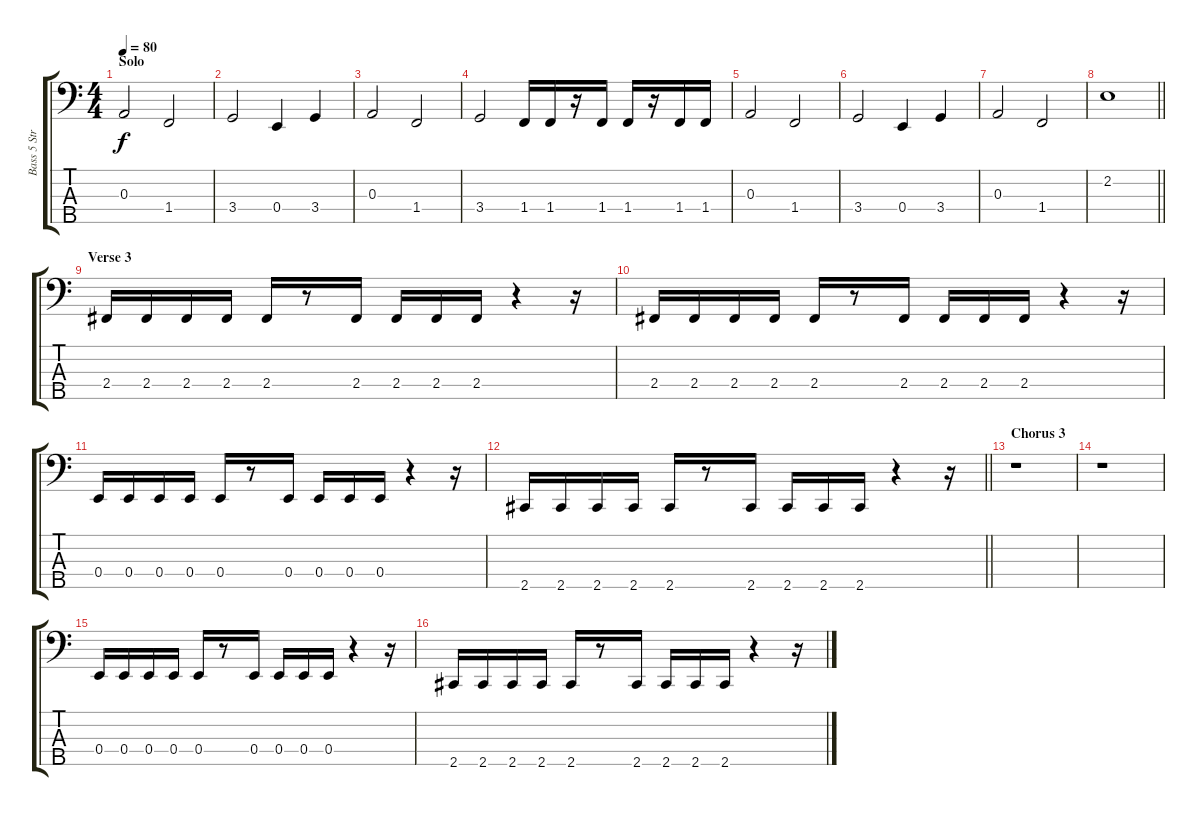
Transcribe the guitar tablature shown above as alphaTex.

\track ("Bass 5 Strings" "Bass 5 Str") {instrument electricbasspick}
\staff {score tabs}
\tuning (G2 D2 A1 E1 B0) {hide}
\ts (4 4)
\section ("" "Solo")
\tempo 80
\clef f4
\ks c
0.3.2{dy f} 1.4.2 |
3.4.2 0.4.4 3.4.4 |
0.3.2 1.4.2 |
3.4.2 1.4.16 1.4.16 r.16 1.4.16 1.4.16 r.16 1.4.16 1.4.16 |
0.3.2 1.4.2 |
3.4.2 0.4.4 3.4.4 |
0.3.2 1.4.2 |
\barLineRight lightlight
2.2.1 |
\section ("" "Verse 3")
2.4.16 2.4.16 2.4.16 2.4.16 2.4.16 r.8 2.4.16 2.4.16 2.4.16 2.4.16 r.4 r.16 |
2.4.16 2.4.16 2.4.16 2.4.16 2.4.16 r.8 2.4.16 2.4.16 2.4.16 2.4.16 r.4 r.16 |
0.4.16 0.4.16 0.4.16 0.4.16 0.4.16 r.8 0.4.16 0.4.16 0.4.16 0.4.16 r.4 r.16 |
\barLineRight lightlight
2.5.16 2.5.16 2.5.16 2.5.16 2.5.16 r.8 2.5.16 2.5.16 2.5.16 2.5.16 r.4 r.16 |
\section ("" "Chorus 3")
r.1 |
r.1 |
0.4.16 0.4.16 0.4.16 0.4.16 0.4.16 r.8 0.4.16 0.4.16 0.4.16 0.4.16 r.4 r.16 |
2.5.16 2.5.16 2.5.16 2.5.16 2.5.16 r.8 2.5.16 2.5.16 2.5.16 2.5.16 r.4 r.16
